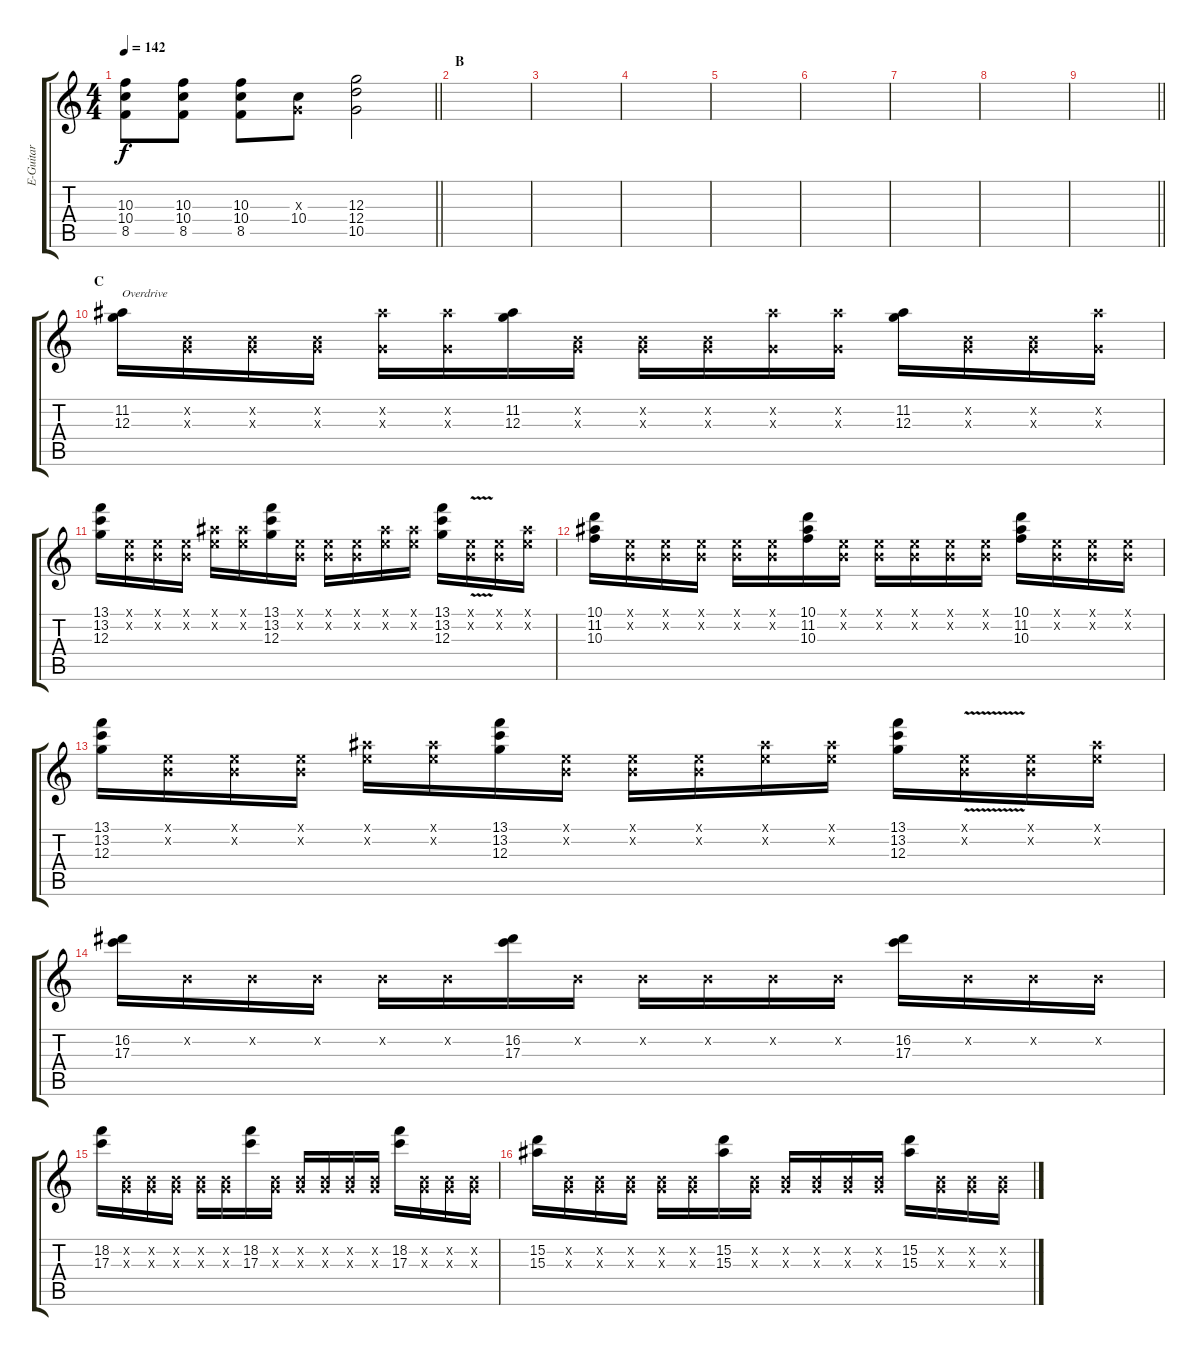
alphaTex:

\track ("E-Guitar" "E-Guitar") {instrument distortionguitar}
\staff {score tabs}
\tuning (E4 B3 G3 D3 A2 E2) {hide}
\ts (4 4)
\tempo 142
\clef g2
\barLineRight lightlight
\ks c
(10.3 10.4 8.5).8{dy f} (10.3 10.4 8.5).8 (10.3 10.4 8.5).8 (0.3{x} 10.4).8 (12.3 12.4 10.5).2{volume 0} |
\section ("" "B")
|
|
|
|
|
|
|
\barLineRight lightlight
|
\section ("" "C")
(11.2 12.3).16{txt "Overdrive" volume 13 instrument overdrivenguitar} (0.2{x} 0.3{x}).16 (0.2{x} 0.3{x}).16 (0.2{x} 0.3{x}).16 (11.2{x} 0.3{x}).16 (11.2{x} 0.3{x}).16 (11.2 12.3).16 (0.2{x} 0.3{x}).16 (0.2{x} 0.3{x}).16 (0.2{x} 0.3{x}).16 (11.2{x} 0.3{x}).16 (11.2{x} 0.3{x}).16 (11.2 12.3).16 (0.2{x} 0.3{x}).16 (0.2{x} 0.3{x}).16 (11.2{x} 0.3{x}).16 |
(13.1 13.2 12.3).16 (0.1{x} 0.2{x}).16 (0.1{x} 0.2{x}).16 (0.1{x} 0.2{x}).16 (0.1{x} 11.2{x}).16 (0.1{x} 11.2{x}).16 (13.1 13.2 12.3).16 (0.1{x} 0.2{x}).16 (0.1{x} 0.2{x}).16 (0.1{x} 0.2{x}).16 (0.1{x} 11.2{x}).16 (0.1{x} 11.2{x}).16 (13.1 13.2 12.3).16 (0.1{v x} 0.2{v x}).16 (0.1{x} 0.2{x}).16 (0.1{x} 11.2{x}).16 |
(10.1 11.2 10.3).16 (0.1{x} 0.2{x}).16 (0.1{x} 0.2{x}).16 (0.1{x} 0.2{x}).16 (0.1{x} 0.2{x}).16 (0.1{x} 0.2{x}).16 (10.1 11.2 10.3).16 (0.1{x} 0.2{x}).16 (0.1{x} 0.2{x}).16 (0.1{x} 0.2{x}).16 (0.1{x} 0.2{x}).16 (0.1{x} 0.2{x}).16 (10.1 11.2 10.3).16 (0.1{x} 0.2{x}).16 (0.1{x} 0.2{x}).16 (0.1{x} 0.2{x}).16 |
(13.1 13.2 12.3).16 (0.1{x} 0.2{x}).16 (0.1{x} 0.2{x}).16 (0.1{x} 0.2{x}).16 (0.1{x} 11.2{x}).16 (0.1{x} 11.2{x}).16 (13.1 13.2 12.3).16 (0.1{x} 0.2{x}).16 (0.1{x} 0.2{x}).16 (0.1{x} 0.2{x}).16 (0.1{x} 11.2{x}).16 (0.1{x} 11.2{x}).16 (13.1 13.2 12.3).16 (0.1{v x} 0.2{v x}).16 (0.1{x} 0.2{x}).16 (0.1{x} 11.2{x}).16 |
(16.2 17.3).16 0.2{x}.16 0.2{x}.16 0.2{x}.16 0.2{x}.16 0.2{x}.16 (16.2 17.3).16 0.2{x}.16 0.2{x}.16 0.2{x}.16 0.2{x}.16 0.2{x}.16 (16.2 17.3).16 0.2{x}.16 0.2{x}.16 0.2{x}.16 |
(18.2 17.3).16 (0.2{x} 0.3{x}).16 (0.2{x} 0.3{x}).16 (0.2{x} 0.3{x}).16 (0.2{x} 0.3{x}).16 (0.2{x} 0.3{x}).16 (18.2 17.3).16 (0.2{x} 0.3{x}).16 (0.2{x} 0.3{x}).16 (0.2{x} 0.3{x}).16 (0.2{x} 0.3{x}).16 (0.2{x} 0.3{x}).16 (18.2 17.3).16 (0.2{x} 0.3{x}).16 (0.2{x} 0.3{x}).16 (0.2{x} 0.3{x}).16 |
(15.2 15.3).16 (0.2{x} 0.3{x}).16 (0.2{x} 0.3{x}).16 (0.2{x} 0.3{x}).16 (0.2{x} 0.3{x}).16 (0.2{x} 0.3{x}).16 (15.2 15.3).16 (0.2{x} 0.3{x}).16 (0.2{x} 0.3{x}).16 (0.2{x} 0.3{x}).16 (0.2{x} 0.3{x}).16 (0.2{x} 0.3{x}).16 (15.2 15.3).16 (0.2{x} 0.3{x}).16 (0.2{x} 0.3{x}).16 (0.2{x} 0.3{x}).16
